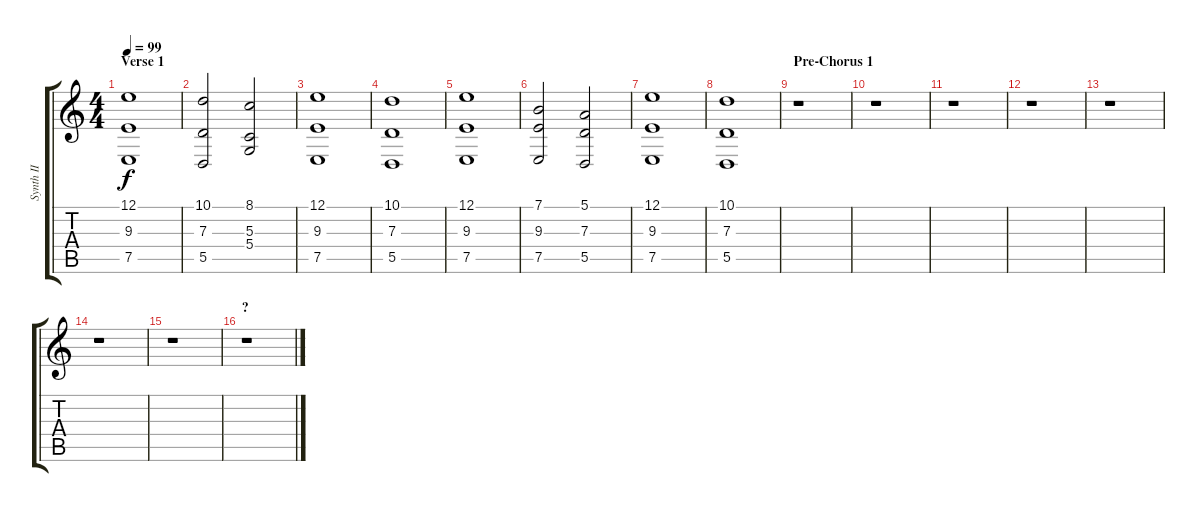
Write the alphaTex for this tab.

\track ("Synth II" "Synth II") {instrument stringensemble2}
\staff {score tabs}
\tuning (E4 B3 G3 D3 A2 E2) {hide}
\ts (4 4)
\section ("" "Verse 1")
\tempo 99
\clef g2
\ks c
(12.1 9.3 7.5).1{dy f volume 10} |
(10.1 7.3 5.5).2 (8.1 5.3 5.4).2 |
(12.1 9.3 7.5).1 |
(10.1 7.3 5.5).1 |
(12.1 9.3 7.5).1 |
(7.1 9.3 7.5).2 (5.1 7.3 5.5).2 |
(12.1 9.3 7.5).1 |
(10.1 7.3 5.5).1 |
\section ("" "Pre-Chorus 1")
r.1{volume 8} |
r.1 |
r.1 |
r.1 |
r.1 |
r.1 |
r.1 |
\section ("" "?")
r.1
